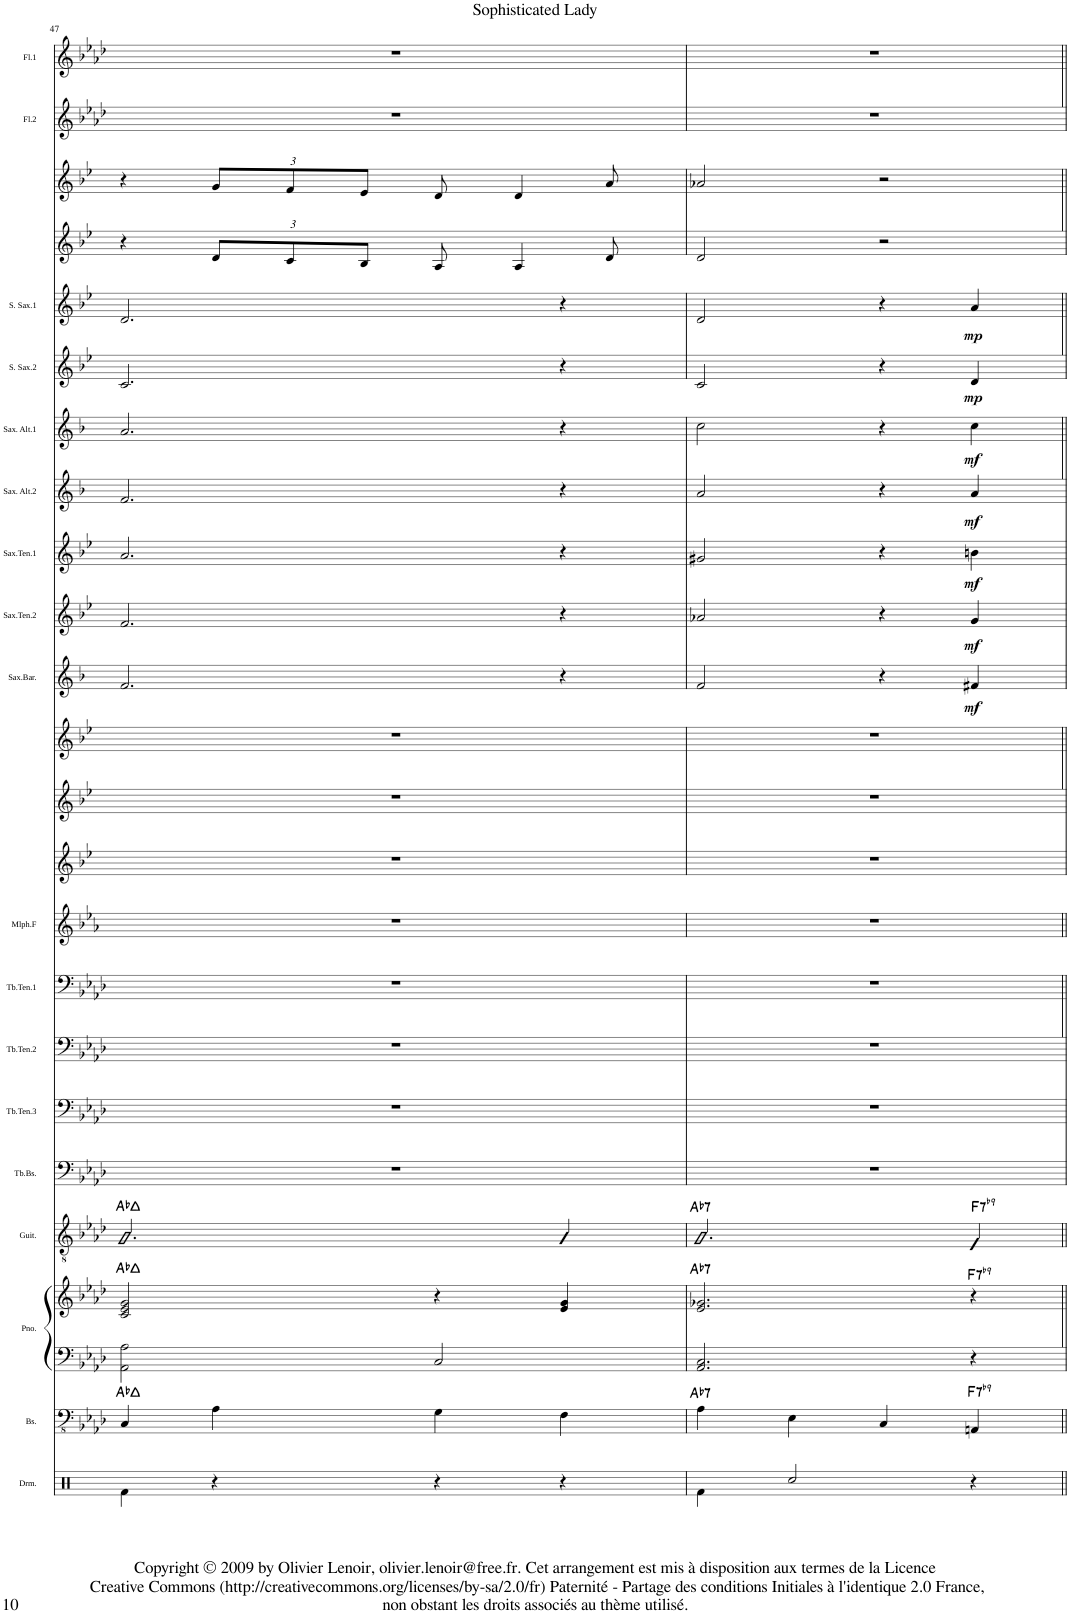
**kern	**kern	**harte	**kern	**kern	**harte	**kern	**harte	**kern	**kern	**kern	**kern	**kern	**kern	**kern	**kern	**kern	**dynam	**kern	**dynam	**kern	**dynam	**kern	**dynam	**kern	**dynam	**kern	**dynam	**kern	**dynam	**kern	**kern	**kern	**kern
*part23	*part22	*part22	*part21	*part21	*part21	*part20	*part20	*part19	*part18	*part17	*part16	*part15	*part14	*part13	*part12	*part11	*part11	*part10	*part10	*part9	*part9	*part8	*part8	*part7	*part7	*part6	*part6	*part5	*part5	*part4	*part3	*part2	*part1
*staff24	*staff23	*	*staff22	*staff21	*	*staff20	*	*staff19	*staff18	*staff17	*staff16	*staff15	*staff14	*staff13	*staff12	*staff11	*staff11	*staff10	*staff10	*staff9	*staff9	*staff8	*staff8	*staff7	*staff7	*staff6	*staff6	*staff5	*staff5	*staff4	*staff3	*staff2	*staff1
*I"Drums	*I"Bass	*	*I"Piano	*	*	*I"Guitar	*	*I"Trombone Basse	*I"Trombone Tenor 3	*I"Trombone Tenor 2	*I"Trombone Tenor 1	*I"Mellophone F	*I"Trumpet_Bb_3	*I"Trumpet_Bb_2	*I"Trumpet_Bb_1	*I"Saxophone Baryton	*	*I"Saxophone Ténor 2	*	*I"Saxophone Ténor 1	*	*I"Saxophone Alto 2	*	*I"Saxophone Alto 1	*	*I"Saxophone Soprano 2	*	*I"Saxophone Soprano 1	*	*I"Clarinette_Bb_2	*I"Clarinette_Bb_1	*I"Flûte 2	*I"Flûte 1
*I'Drm.	*I'Bs.	*	*I'Pno.	*	*	*I'Guit.	*	*I'Tb.Bs.	*I'Tb.Ten.3	*I'Tb.Ten.2	*I'Tb.Ten.1	*I'Mlph.F	*I'Tpt	*I'Tpt	*I'Tpt	*I'Sax.Bar.	*	*	*	*	*	*I'Sax. Alt.2	*	*I'Sax. Alt.1	*	*	*	*	*	*I'Cl	*I'Cl	*I'Fl.2	*I'Fl.1
!!LO:PB:g=z
*clefX	*clefFv4	*	*clefF4	*clefG2	*	*clefGv2	*	*clefF4	*clefF4	*clefF4	*clefF4	*clefG2	*clefG2	*clefG2	*clefG2	*clefG2	*	*clefG2	*	*clefG2	*	*clefG2	*	*clefG2	*	*clefG2	*	*clefG2	*	*clefG2	*clefG2	*clefG2	*clefG2
*	*	*	*	*	*	*	*	*	*	*	*	*Trd4c7	*Trd1c2	*Trd1c2	*Trd1c2	*Trd12c21	*	*Trd8c14	*	*Trd8c14	*	*Trd5c9	*	*Trd5c9	*	*Trd1c2	*	*Trd1c2	*	*Trd1c2	*Trd1c2	*	*
*k[]	*k[b-e-a-d-]	*	*k[b-e-a-d-]	*k[b-e-a-d-]	*	*k[b-e-a-d-]	*	*k[b-e-a-d-]	*k[b-e-a-d-]	*k[b-e-a-d-]	*k[b-e-a-d-]	*k[b-e-a-]	*k[b-e-]	*k[b-e-]	*k[b-e-]	*k[b-]	*	*k[b-e-]	*	*k[b-e-]	*	*k[b-]	*	*k[b-]	*	*k[b-e-]	*	*k[b-e-]	*	*k[b-e-]	*k[b-e-]	*k[b-e-a-d-]	*k[b-e-a-d-]
*M4/4	*M4/4	*	*M4/4	*M4/4	*	*M4/4	*	*M4/4	*M4/4	*M4/4	*M4/4	*M4/4	*M4/4	*M4/4	*M4/4	*M4/4	*	*M4/4	*	*M4/4	*	*M4/4	*	*M4/4	*	*M4/4	*	*M4/4	*	*M4/4	*M4/4	*M4/4	*M4/4
=47	=47	=47	=47	=47	=47	=47	=47	=47	=47	=47	=47	=47	=47	=47	=47	=47	=47	=47	=47	=47	=47	=47	=47	=47	=47	=47	=47	=47	=47	=47	=47	=47	=47
*^	*	*	*	*	*	*	*	*	*	*	*	*	*	*	*	*	*	*	*	*	*	*	*	*	*	*	*	*	*	*	*	*	*
4ryy	4Rf\	4CC/	Ab:maj	2AA-\ 2A-\	2c/ 2e-/ 2g/	Ab:maj	2.A-/	Ab:maj	1r	1r	1r	1r	1r	1r	1r	1r	2.f/	.	2.f/	.	2.a/	.	2.f/	.	2.a/	.	2.c/	.	2.d/	.	4r	4r	1r	1r
*	*	*	*	*	*	*	*	*	*	*	*	*	*	*	*	*	*	*	*	*	*	*	*	*	*	*	*	*	*	*	*Xbrackettup	*Xbrackettup	*	*
4r	2.ryy	4AA-\	.	.	.	.	.	.	.	.	.	.	.	.	.	.	.	.	.	.	.	.	.	.	.	.	.	.	.	.	12d/L	12g/L	.	.
.	.	.	.	.	.	.	.	.	.	.	.	.	.	.	.	.	.	.	.	.	.	.	.	.	.	.	.	.	.	.	12c/	12f/	.	.
.	.	.	.	.	.	.	.	.	.	.	.	.	.	.	.	.	.	.	.	.	.	.	.	.	.	.	.	.	.	.	12B-/J	12e-/J	.	.
4r	.	4GG\	.	2C/	4r	.	.	.	.	.	.	.	.	.	.	.	.	.	.	.	.	.	.	.	.	.	.	.	.	.	8A/	8d/	.	.
.	.	.	.	.	.	.	.	.	.	.	.	.	.	.	.	.	.	.	.	.	.	.	.	.	.	.	.	.	.	.	4A/	4d/	.	.
4r	.	4FF\	.	.	4e-/ 4g/	.	4A-/	.	.	.	.	.	.	.	.	.	4r	.	4r	.	4r	.	4r	.	4r	.	4r	.	4r	.	.	.	.	.
.	.	.	.	.	.	.	.	.	.	.	.	.	.	.	.	.	.	.	.	.	.	.	.	.	.	.	.	.	.	.	8d/	8a/	.	.
=48	=48	=48	=48	=48	=48	=48	=48	=48	=48	=48	=48	=48	=48	=48	=48	=48	=48	=48	=48	=48	=48	=48	=48	=48	=48	=48	=48	=48	=48	=48	=48	=48	=48	=48
*	*^	*	*	*	*	*	*	*	*	*	*	*	*	*	*	*	*	*	*	*	*	*	*	*	*	*	*	*	*	*	*	*	*	*
!	!	!	!	!LO:H:kt=7	!	!	!LO:H:kt=7	!	!LO:H:kt=7	!	!	!	!	!	!	!	!	!	!	!	!	!	!	!	!	!	!	!	!	!	!	!	!	!	!
4ryy	4Rf\	4ryy	4AA-\	Ab:7	2.AA-/ 2.C/	2.e-/ 2.g-X/	Ab:7	2.A-/	Ab:7	1r	1r	1r	1r	1r	1r	1r	1r	2f/	.	2a-X/	.	2g#X/	.	2a/	.	2cc\	.	2c/	.	2d/	.	2d/	2a-X/	1r	1r
2ryy	2.ryy	2Rcc/	4EE-\	.	.	.	.	.	.	.	.	.	.	.	.	.	.	.	.	.	.	.	.	.	.	.	.	.	.	.	.	.	.	.	.
.	.	.	4CC/	.	.	.	.	.	.	.	.	.	.	.	.	.	.	4r	.	4r	.	4r	.	4r	.	4r	.	4r	.	4r	.	2r	2r	.	.
!	!	!	!	!LO:H:kt=7	!	!	!LO:H:kt=7	!	!LO:H:kt=7	!	!	!	!	!	!	!	!	!	!LO:DY:b	!	!LO:DY:b	!	!LO:DY:b	!	!LO:DY:b	!	!LO:DY:b	!	!LO:DY:b	!	!LO:DY:b	!	!	!	!
4r	.	4ryy	4AAAn/	F:7(b9)	4r	4r	F:7(b9)	4F/	F:7(b9)	.	.	.	.	.	.	.	.	4f#X/	mf	4g/	mf	4bn\	mf	4a/	mf	4cc\	mf	4d/	mp	4a/	mp	.	.	.	.
*v	*v	*v	*	*	*	*	*	*	*	*	*	*	*	*	*	*	*	*	*	*	*	*	*	*	*	*	*	*	*	*	*	*	*	*	*
=||	=||	=||	=||	=||	=||	=||	=||	=||	=||	=||	=||	=||	=||	=||	=||	=||	=||	=||	=||	=||	=||	=||	=||	=||	=||	=||	=||	=||	=||	=||	=||	=||	=||
*-	*-	*-	*-	*-	*-	*-	*-	*-	*-	*-	*-	*-	*-	*-	*-	*-	*-	*-	*-	*-	*-	*-	*-	*-	*-	*-	*-	*-	*-	*-	*-	*-	*-
